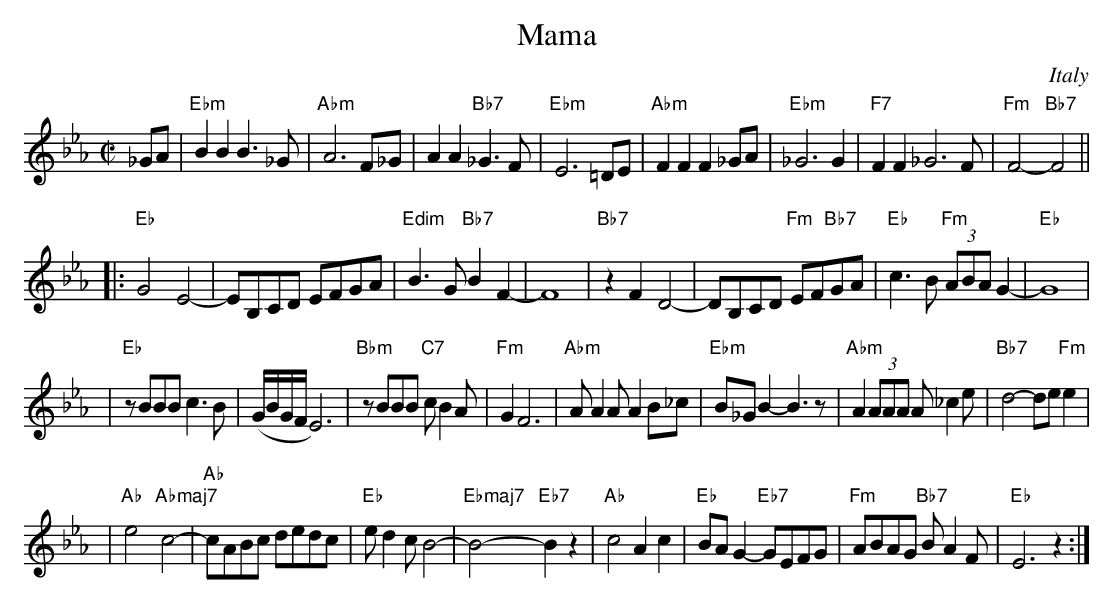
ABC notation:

X:1
T: Mama
O: Italy
M: C|
L: 1/8
K: Eb
_GA \
| "Ebm"B2B2 B3_G | "Abm"A6 F_G | A2A2 "Bb7"_G3F | "Ebm"E6 =DE \
| "Abm"F2F2 F2_GA | "Ebm"_G6 G2 | "F7"F2F2 _G6F | "Fm"F4- "Bb7"F4 ||
|: "Eb"G4 E4- | EB,CD EFGA | "Edim"B3G "Bb7"B2F2- | F8 \
| "Bb7"z2F2 D4- | DB,CD "Fm"EF"Bb7"GA | "Eb"c3B "Fm"(3ABAG2- | "Eb"G8 |
| "Eb"zBBB c3B | (G/B/G/F/ E6) | "Bbm"zBBB "C7"cB2A | "Fm"G2 F6 \
| "Abm"AA2A A2B_c | "Ebm"B_GB2- B3z | "Abm"A2(3AAA A_c2e | "Bb7"d4- de"Fm"e2 |
| "Ab"e4 "Abmaj7"c4- | "Ab"cABc dedc | "Eb"ed2c B4- | "Ebmaj7"B4- "Eb7"B2z2 \
| "Ab"c4 A2c2 | "Eb"BAG2- "Eb7"GEFG | "Fm"ABAG "Bb7"BA2F | "Eb"E6 z2 :|
